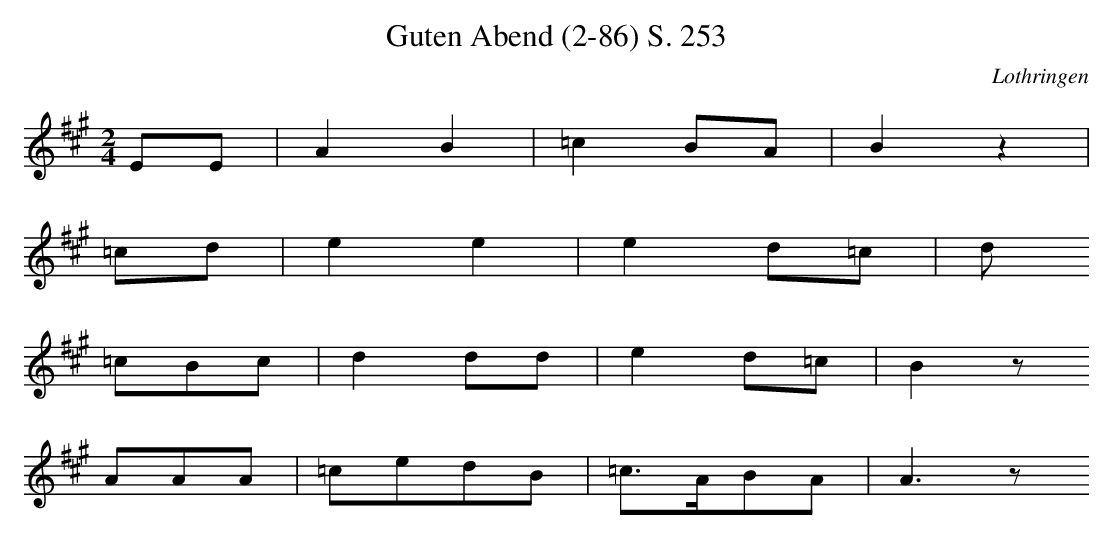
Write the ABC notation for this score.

X:1
T: Guten Abend (2-86) S. 253
O: Lothringen
M: 2/4
L: 1/16
K: A
E2E2 | A4B4 | =c4B2A2 | B4z4 |
=c2d2 | e4e4 | e4d2=c2 | d2
=c2B2c2 | d4d2d2 | e4d2=c2 | B4z2
A2A2A2 | =c2e2d2B2 | =c3AB2A2 | A6z2
